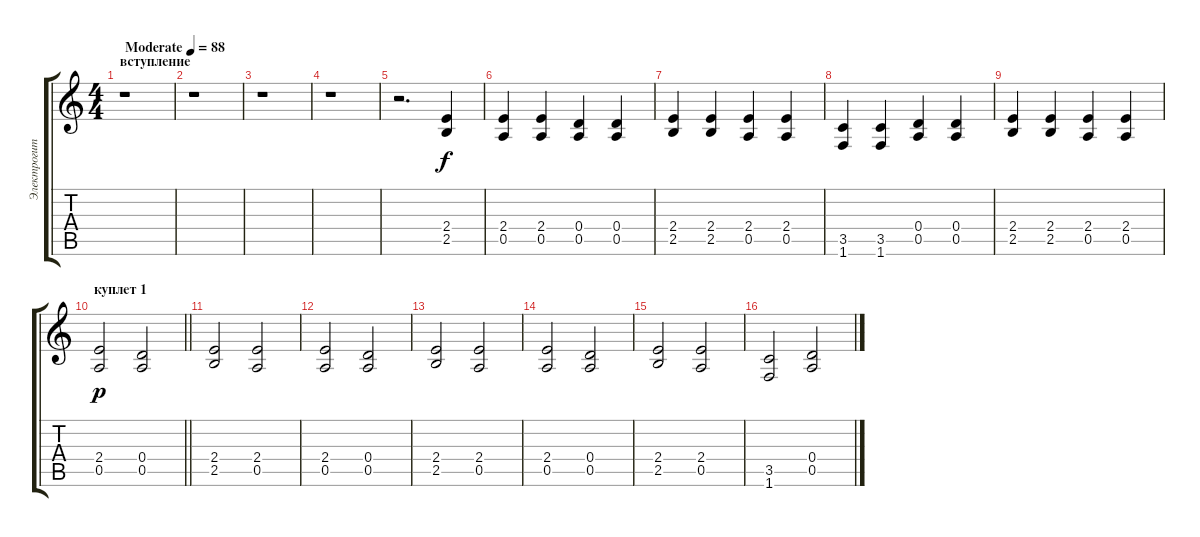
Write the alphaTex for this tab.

\track ("Электрогитара" "Электрогит") {instrument distortionguitar}
\staff {score tabs}
\tuning (E4 B3 G3 D3 A2 E2) {hide}
\ts (4 4)
\section ("" "вступление")
\tempo (88 "Moderate")
\clef g2
\ks c
r.1{dy f instrument distortionguitar} |
\section ("" "")
r.1 |
r.1 |
r.1 |
r.2{d} (2.4 2.5).4 |
(2.4 0.5).4 (2.4 0.5).4 (0.4 0.5).4 (0.4 0.5).4 |
(2.4 2.5).4 (2.4 2.5).4 (2.4 0.5).4 (2.4 0.5).4 |
(3.5 1.6).4 (3.5 1.6).4 (0.4 0.5).4 (0.4 0.5).4 |
(2.4 2.5).4 (2.4 2.5).4 (2.4 0.5).4 (2.4 0.5).4 |
\section ("" "куплет 1")
\barLineRight lightlight
(2.4 0.5).2{dy p} (0.4 0.5).2 |
(2.4 2.5).2 (2.4 0.5).2 |
(2.4 0.5).2 (0.4 0.5).2 |
(2.4 2.5).2 (2.4 0.5).2 |
(2.4 0.5).2 (0.4 0.5).2 |
(2.4 2.5).2 (2.4 0.5).2 |
(3.5 1.6).2 (0.4 0.5).2
